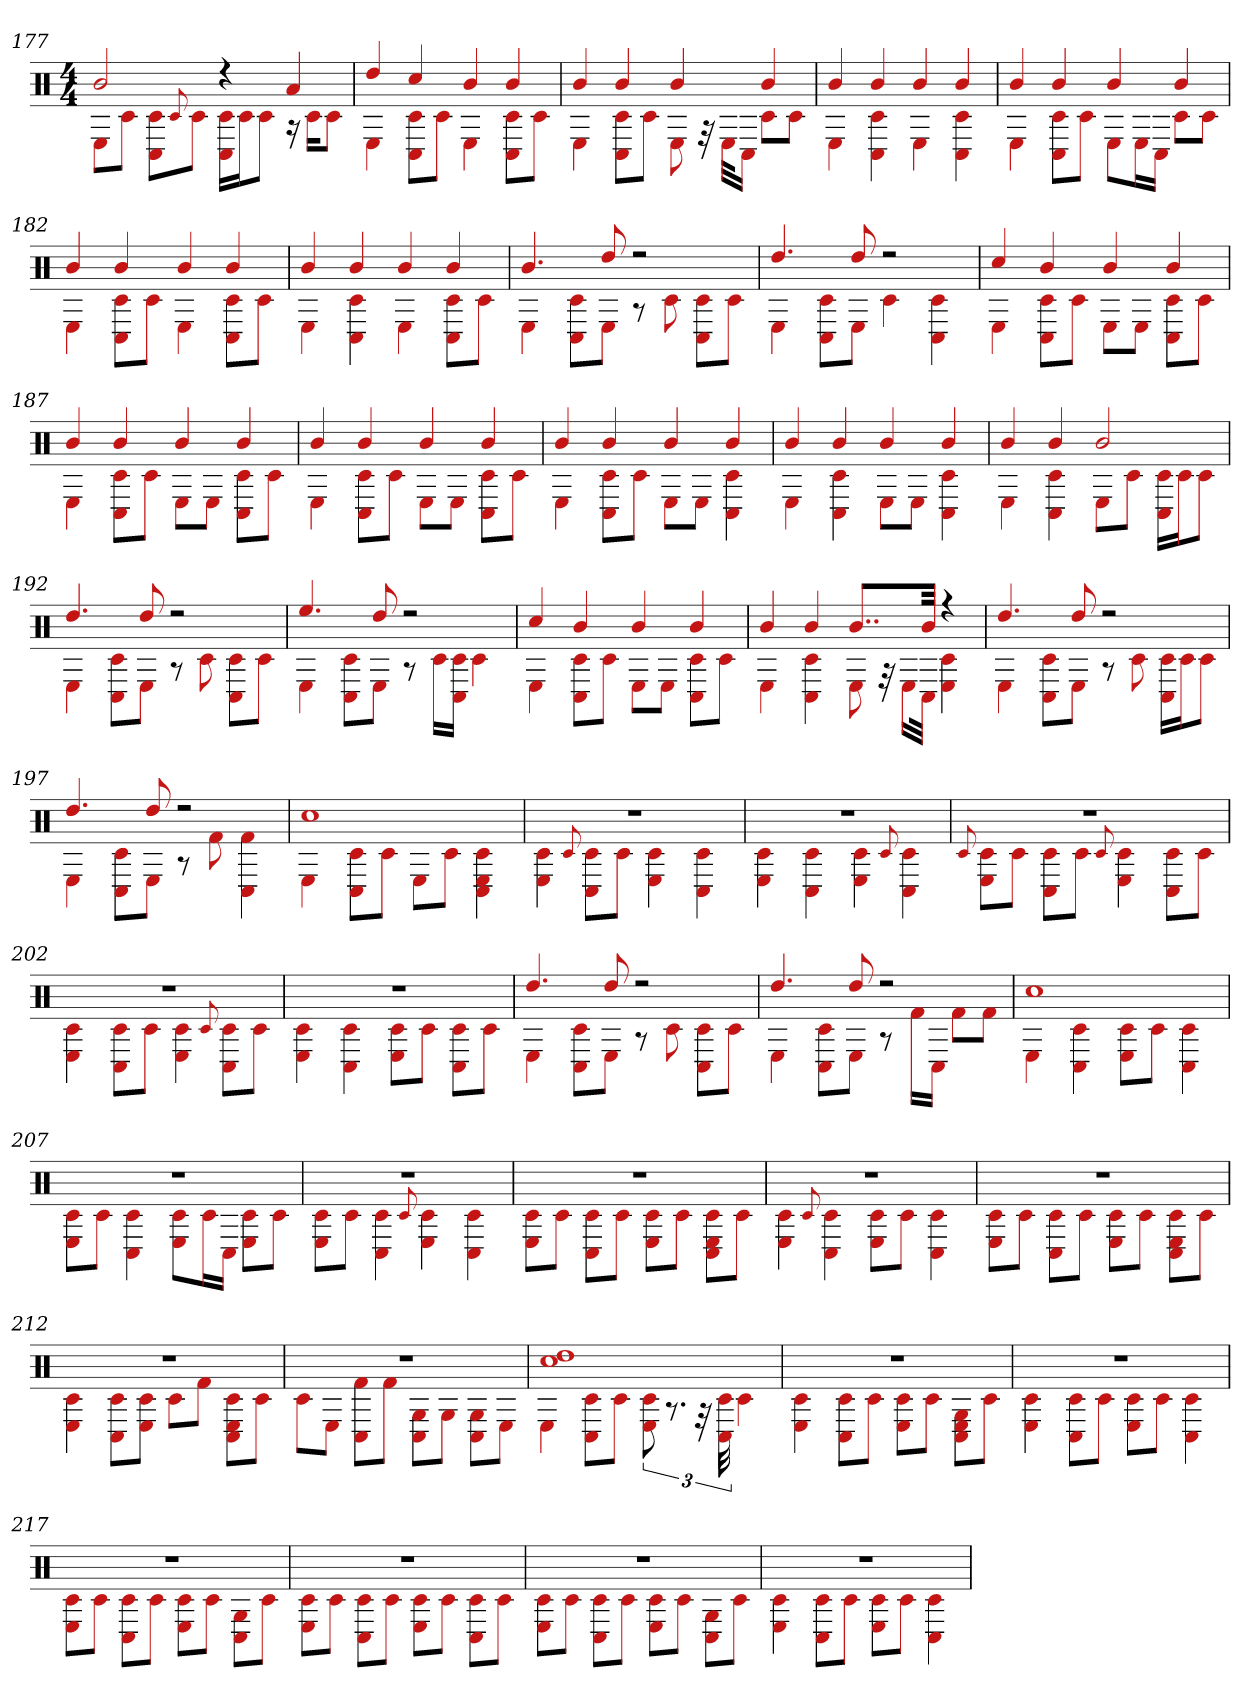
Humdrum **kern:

**kern
*part1
*staff1
*clefX
*k[]
*M4/4
=177
*^
2b	8EL
.	8c#J
.	8C# 8c#L
.	8qqc#
.	8c#J
4r	16C# 16c#LL
.	16c#J
.	8c#J
4a	16r
.	16c#KL
.	8c#J
=178	=178
4dd	4E
4cc#	8C# 8c#L
.	8c#J
4b	4E
4b	8C# 8c#L
.	8c#J
=179	=179
4b	4E
4b	8C# 8c#L
.	8c#J
4b	8E
.	32r
.	32EKLL
.	16C#JJ
4b	8c#L
.	8c#J
=180	=180
4b	4E
4b	4C# 4c#
4b	4E
4b	4C# 4c#
=181	=181
4b	4E
4b	8C# 8c#L
.	8c#J
4b	8EL
.	16EL
.	16C#JJ
4b	8c#L
.	8c#J
=182	=182
4b	4E
4b	8C# 8c#L
.	8c#J
4b	4E
4b	8C# 8c#L
.	8c#J
=183	=183
4b	4E
4b	4C# 4c#
4b	4E
4b	8C# 8c#L
.	8c#J
=184	=184
4.b	4E
.	8C# 8c#L
8dd	8EJ
2r	8r
.	8c#
.	8C# 8c#L
.	8c#J
=185	=185
4.dd	4E
.	8C# 8c#L
8dd	8EJ
2r	4c#
.	4C# 4c#
=186	=186
4cc#	4E
4b	8C# 8c#L
.	8c#J
4b	8EL
.	8EJ
4b	8C# 8c#L
.	8c#J
=187	=187
4b	4E
4b	8C# 8c#L
.	8c#J
4b	8EL
.	8EJ
4b	8C# 8c#L
.	8c#J
=188	=188
4b	4E
4b	8C# 8c#L
.	8c#J
4b	8EL
.	8EJ
4b	8C# 8c#L
.	8c#J
=189	=189
4b	4E
4b	8C# 8c#L
.	8c#J
4b	8EL
.	8EJ
4b	4C# 4c#
=190	=190
4b	4E
4b	4C# 4c#
4b	8EL
.	8EJ
4b	4C# 4c#
=191	=191
4b	4E
4b	4C# 4c#
2b	8EL
.	8c#J
.	16C# 16c#LL
.	16c#J
.	8c#J
=192	=192
4.dd	4E
.	8C# 8c#L
8dd	8EJ
2r	8r
.	8c#
.	8C# 8c#L
.	8c#J
=193	=193
4.ee	4E
.	8C# 8c#L
8dd	8EJ
2r	8r
.	16c#LL
.	16C# 16c#JJ
.	4c#
=194	=194
4cc#	4E
4b	8C# 8c#L
.	8c#J
4b	8EL
.	8EJ
4b	8C# 8c#L
.	8c#J
=195	=195
4b	4E
4b	4C# 4c#
8..bL	8E
.	32r
.	16ELL
32bJkk	32C#JJk
4r	4c# 4E
=196	=196
4.dd	4E
.	8C# 8c#L
8dd	8EJ
2r	8r
.	8c#
.	16C# 16c#LL
.	16c#J
.	8c#J
=197	=197
4.dd	4E
.	8C# 8c#L
8dd	8EJ
2r	8r
.	8f#
.	4C# 4f#
=198	=198
1cc#	4E
.	8c# 8C#L
.	8c#J
.	8EL
.	8c#J
.	4E 4C# 4c#
=199	=199
1r	4c# 4E
.	8qqc#
.	8C# 8c#L
.	8c#J
.	4E 4c#
.	4C# 4c#
=200	=200
1r	4E 4c#
.	4C# 4c#
.	4c# 4E
.	8qqc#
.	4C# 4c#
=201	=201
.	8qqc#
1r	8c# 8EL
.	8c#J
.	8C# 8c#L
.	8c#J
.	8qqc#
.	4E 4c#
.	8C# 8c#L
.	8c#J
=202	=202
1r	4E 4c#
.	8C# 8c#L
.	8c#J
.	4c# 4E
.	8qqc#
.	8C# 8c#L
.	8c#J
=203	=203
1r	4E 4c#
.	4c# 4C#
.	8E 8c#L
.	8c#J
.	8C# 8c#L
.	8c#J
=204	=204
4.dd	4E
.	8C# 8c#L
8dd	8EJ
2r	8r
.	8c#
.	8C# 8c#L
.	8c#J
=205	=205
4.dd	4E
.	8C# 8c#L
8dd	8EJ
2r	8r
.	16f#LL
.	16C#JJ
.	8f#L
.	8f#J
=206	=206
1cc#	4E
.	4C# 4c#
.	8c# 8EL
.	8c#J
.	4C# 4c#
=207	=207
1r	8c# 8EL
.	8c#J
.	4C# 4c#
.	8E 8c#L
.	16c#L
.	16C#JJ
.	8c# 8EL
.	8c#J
=208	=208
1r	8E 8c#L
.	8c#J
.	4C# 4c#
.	8qqc#
.	4E 4c#
.	4C# 4c#
=209	=209
1r	8E 8c#L
.	8c#J
.	8C# 8c#L
.	8c#J
.	8c# 8EL
.	8c#J
.	8C# 8c# 8EL
.	8c#J
=210	=210
1r	4c# 4E
.	8qqc#
.	4C# 4c#
.	8c# 8EL
.	8c#J
.	4c# 4C#
=211	=211
1r	8E 8c#L
.	8c#J
.	8C# 8c#L
.	8c#J
.	8c# 8EL
.	8c#J
.	8C# 8c# 8EL
.	8c#J
=212	=212
1r	4E 4c#
.	8C# 8c#L
.	8c# 8EJ
.	8c#L
.	8f#J
.	8C# 8c# 8EL
.	8c#J
=213	=213
1r	8c#L
.	8EJ
.	8f# 8C#L
.	8f#J
.	8C# 8GL
.	8GJ
.	8C# 8GL
.	8EJ
=214	=214
1dd 1cc#	4E
.	8c# 8C#L
.	8c#J
.	12E 12c#
.	12.r
.	48r
.	48c# 48C#
.	4c#
=215	=215
1r	4c# 4E
.	8C# 8c#L
.	8c#J
.	8E 8c#L
.	8c#J
.	8C# 8E 8GL
.	8c#J
=216	=216
1r	4c# 4E
.	8C# 8c#L
.	8c#J
.	8E 8c#L
.	8c#J
.	4C# 4c#
=217	=217
1r	8E 8c#L
.	8c#J
.	8C# 8c#L
.	8c#J
.	8E 8c#L
.	8c#J
.	8C# 8GL
.	8c#J
=218	=218
1r	8c# 8EL
.	8c#J
.	8C# 8c#L
.	8c#J
.	8c# 8EL
.	8c#J
.	8C# 8c#L
.	8c#J
=219	=219
1r	8c# 8EL
.	8c#J
.	8C# 8c#L
.	8c#J
.	8E 8c#L
.	8c#J
.	8C# 8GL
.	8c#J
=220	=220
1r	4E 4c#
.	8C# 8c#L
.	8c#J
.	8E 8c#L
.	8c#J
.	4C# 4c#
*v	*v
=
*-
